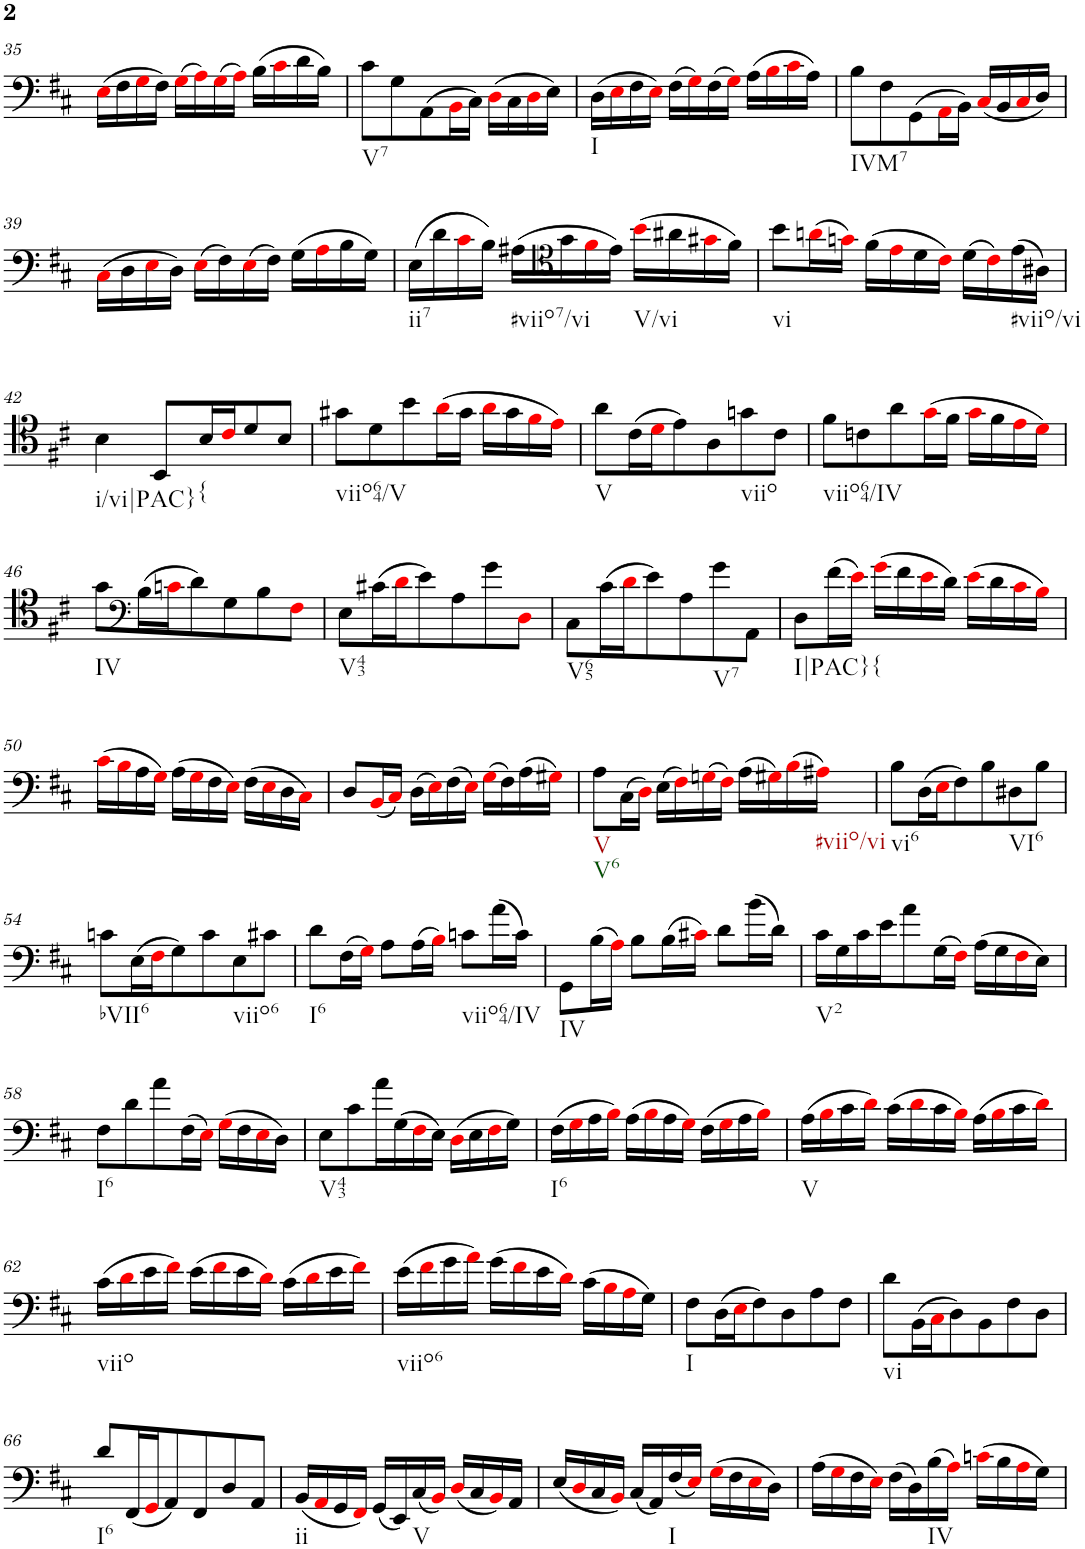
**kern
*part1
*staff1
*I"Piano
*I'Pno.
!!LO:PB:g=z
*clefF4
*k[f#c#]
*M3/4
=35
(16Ei\LL
16F#\
16Gi\
16F#\JJ)
(16Gi\LL
16Ai\)
(16Gi\
16Ai\JJ)
(16B\LL
16c#i\
16d\
16B\JJ)
=36
!LO:TX:b:t=V7
8c#\L
8G\
(8AA\
16BBi\L
16C#\JJ)
(16Di\LL
16C#\
16Di\
16E\JJ)
=37
!LO:TX:b:t=I
(16D\LL
16Ei\
16F#\
16Ei\JJ)
(16F#\LL
16Gi\)
(16F#\
16Gi\JJ)
(16A\LL
16Bi\
16c#i\
16A\JJ)
=38
!LO:TX:b:t=IVM7
8B\L
8F#\
(8GG\
16AAi\L
16BB\JJ)
(16C#i/LL
16BB/
16C#i/
16D/JJ)
!!LO:LB:g=z
=39
(16C#i\LL
16D\
16Ei\
16D\JJ)
(16Ei\LL
16F#\)
(16Ei\
16F#\JJ)
(16G\LL
16Ai\
16B\
16G\JJ)
=40
!LO:TX:b:t=ii7
(16E\LL
16d\
16c#i\
16B\JJ)
!LO:TX:b:t=#viio7/vi
(16A#X\LL
*clefC4
16g\
16f#i\
16e\JJ)
!LO:TX:b:t=V/vi
(16bi\LL
16a#X\
16g#Xi\
16f#\JJ)
=41
!LO:TX:b:t=vi
8b\L
(16ani\L
16gni\JJ)
(16f#\LL
16ei\
16d\
16c#i\JJ)
(16d\LL
16c#i\)
!LO:TX:b:t=#viio/vi
(16e\
16A#X\JJ)
!!LO:LB:g=z
=42
!LO:TX:b:t=i/vi|PAC}
4B\
8BB/L
!LO:TX:b:t={
16B/L
16c#i/J
8d/
8B/J
=43
!LO:TX:b:t=viio64/V
8g#X\L
8d\
8b\
(16ai\L
16g#\JJ
16ai\LL
16g#\
16f#i\
16ei\JJ)
=44
!LO:TX:b:t=V
8a\L
(16c#\L
16di\J
8e\)
8A\
!LO:TX:b:t=viio
8gn\
8c#\J
=45
!LO:TX:b:t=viio64/IV
8f#\L
8cn\
8a\
(16gi\L
16f#\JJ
16gi\LL
16f#\
16ei\
16di\JJ)
!!LO:LB:g=z
=46
!LO:TX:b:t=IV
8g\L
*clefF4
(16B\L
16cni\J
8d\)
8G\
8B\
8F#i\J
=47
!LO:TX:b:t=V43
8E\L
(16c#X\L
16di\J
8e\)
8A\
8g\
8Di\J
=48
!LO:TX:b:t=V65
8C#\L
(16c#\L
16di\J
8e\)
8A\
!LO:TX:b:t=V7
8g\
8AA\J
=49
!LO:TX:b:t=I|PAC}{
8D\L
(16f#\L
16ei\JJ)
(16gi\LL
16f#\
16ei\
16d\JJ)
(16ei\LL
16d\
16c#i\
16Bi\JJ)
!!LO:LB:g=z
=50
(16c#i\LL
16Bi\
16A\
16Gi\JJ)
(16A\LL
16Gi\
16F#\
16Ei\JJ)
(16F#\LL
16Ei\
16D\
16C#i\JJ)
=51
8D/L
(16BBi/L
16C#i/JJ)
(16D\LL
16Ei\)
(16F#\
16Ei\JJ)
(16Gi\LL
16F#\)
(16A\
16G#Xi\JJ)
=52
!LO:TX:b:t=V
!LO:TX:b:t=V6
8A\L
(16C#\L
16Di\JJ)
(16E\LL
16F#i\)
(16Gni\
16F#i\JJ)
(16A\LL
16G#Xi\)
(16Bi\
!LO:TX:b:t=#viio/vi
16A#Xi\JJ)
=53
!LO:TX:b:t=vi6
8B\L
(16D\L
16Ei\J
8F#\)
8B\
!LO:TX:b:t=VI6
8D#X\
8B\J
!!LO:LB:g=z
=54
!LO:TX:b:t=bVII6
8cn\L
(16E\L
16F#i\J
8G\)
8c\
!LO:TX:b:t=viio6
8E\
8c#X\J
=55
!LO:TX:b:t=I6
8d\L
(16F#\L
16Gi\JJ)
8A\L
(16A\L
16Bi\JJ)
!LO:TX:b:t=viio64/IV
8cn\L
(16a\L
16c\JJ)
=56
!LO:TX:b:t=IV
8GG\L
(16B\L
16Ai\JJ)
8B\L
(16B\L
16c#Xi\JJ)
8d\L
(16b\L
16d\JJ)
=57
!LO:TX:b:t=V2
16c#\LL
16G\
16c#\
16e\J
8a\
(16G\L
16F#i\JJ)
(16A\LL
16G\
16F#i\
16E\JJ)
!!LO:LB:g=z
=58
!LO:TX:b:t=I6
8F#\L
8d\
8a\
(16F#\L
16Ei\JJ)
(16Gi\LL
16F#\
16Ei\
16D\JJ)
=59
!LO:TX:b:t=V43
8E\L
8c#\
16a\L
(16G\
16F#i\
16E\JJ)
(16Di\LL
16E\
16F#i\
16G\JJ)
=60
!LO:TX:b:t=I6
(16F#\LL
16Gi\
16A\
16Bi\JJ)
(16A\LL
16Bi\
16A\
16Gi\JJ)
(16F#\LL
16Gi\
16A\
16Bi\JJ)
=61
!LO:TX:b:t=V
(16A\LL
16Bi\
16c#\
16di\JJ)
(16c#\LL
16di\
16c#\
16Bi\JJ)
(16A\LL
16Bi\
16c#\
16di\JJ)
!!LO:LB:g=z
=62
!LO:TX:b:t=viio
(16c#\LL
16di\
16e\
16f#i\JJ)
(16e\LL
16f#i\
16e\
16di\JJ)
(16c#\LL
16di\
16e\
16f#i\JJ)
=63
!LO:TX:b:t=viio6
(16e\LL
16f#i\
16g\
16ai\JJ)
(16g\LL
16f#i\
16e\
16di\JJ)
(16c#\LL
16Bi\
16Ai\
16G\JJ)
=64
!LO:TX:b:t=I
8F#\L
(16D\L
16Ei\J
8F#\)
8D\
8A\
8F#\J
=65
!LO:TX:b:t=vi
8d\L
(16BB\L
16C#i\J
8D\)
8BB\
8F#\
8D\J
!!LO:LB:g=z
=66
!LO:TX:b:t=I6
8d/L
(16FF#/L
16GGi/J
8AA/)
8FF#/
8D/
8AA/J
=67
!LO:TX:b:t=ii
(16BB/LL
16AAi/
16GG/
16FF#i/JJ)
(16GG/LL
16EE/)
!LO:TX:b:t=V
(16C#/
16BBi/JJ)
(16Di/LL
16C#/
16BBi/)
16AA/JJ
=68
(16E/LL
16Di/
16C#/
16BBi/JJ)
(16C#/LL
16AA/)
!LO:TX:b:t=I
(16F#/
16Ei/JJ)
(16Gi\LL
16F#\
16Ei\
16D\JJ)
=69
(16A\LL
16Gi\
16F#\
16Ei\JJ)
(16F#\LL
16D\)
!LO:TX:b:t=IV
(16B\
16Ai\JJ)
(16cni\LL
16B\
16Ai\
16G\JJ)
=
*-
